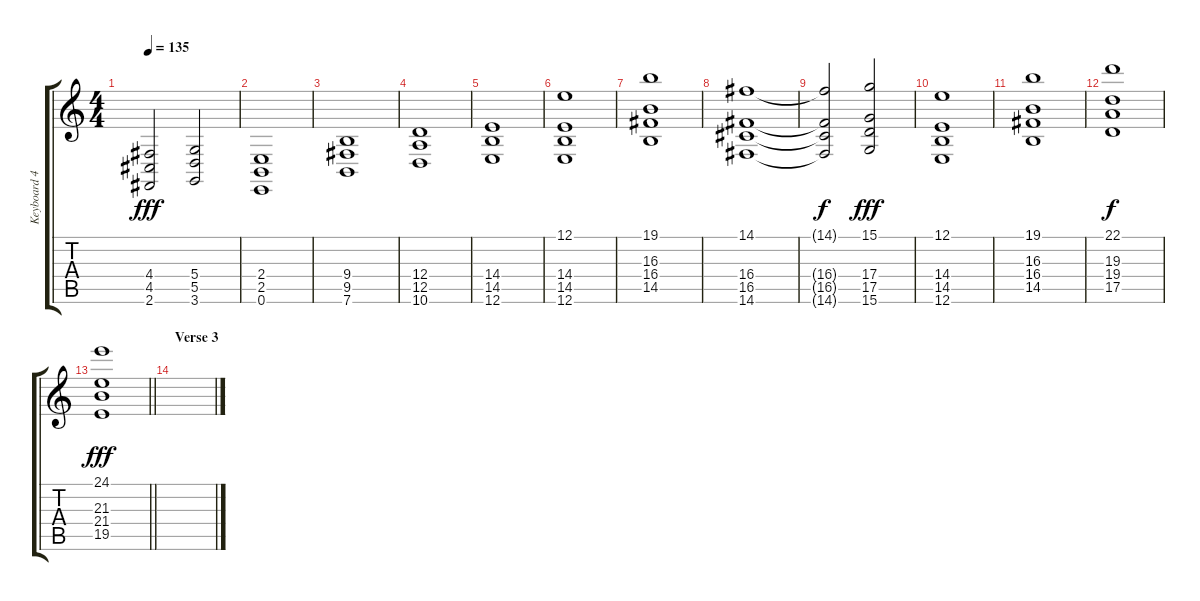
\track ("Keyboard 4" "Keyboard 4") {instrument synthstrings2}
\staff {score tabs}
\tuning (E4 B3 G3 D3 A2 E2) {hide}
\ts (4 4)
\tempo 135
\clef g2
\ks c
(4.4{t} 4.5{t} 2.6{t}).2{dy fff} (5.4 5.5 3.6).2 |
(2.4 2.5 0.6).1 |
(9.4 9.5 7.6).1 |
(12.4 12.5 10.6).1 |
(14.4 14.5 12.6).1 |
(12.1 14.4 14.5 12.6).1 |
(19.1 16.3 16.4 14.5).1 |
(14.1 16.4 16.5 14.6).1 |
(14.1{t} 16.4{t} 16.5{t} 14.6{t}).2{dy f} (15.1 17.4 17.5 15.6).2{dy fff} |
(12.1 14.4 14.5 12.6).1 |
(19.1 16.3 16.4 14.5).1 |
(22.1 19.3 19.4 17.5).1{dy f} |
\barLineRight lightlight
(24.1 21.3 21.4 19.5).1{dy fff} |
\section ("" "Verse 3")
